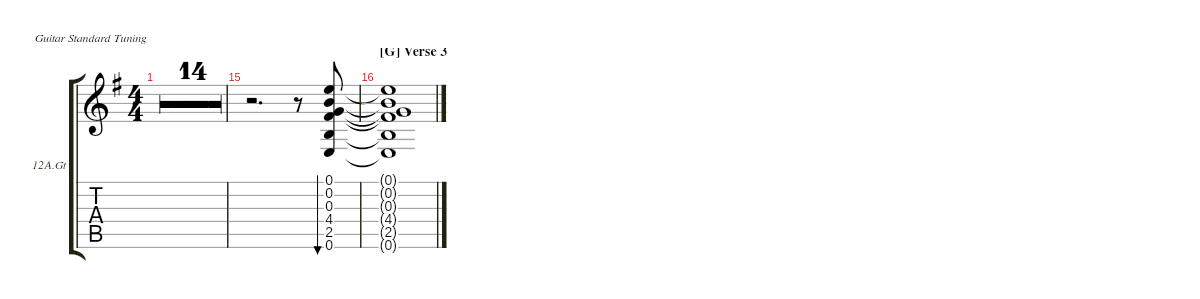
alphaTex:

\hideDynamics
\bracketExtendMode groupsimilarinstruments
\firstSystemTrackNameOrientation horizontal
\otherSystemsTrackNameOrientation horizontal
\track ("A.Guitar 2" "12A.Gt") {multiBarRest instrument acousticguitarsteel}
\staff {score tabs}
\tuning (E4 B3 G3 D3 A2 E2)
\ts (4 4)
\tempo 112
\clef g2
\ks eminor
r.1{dy f} |
r.1 |
r.1 |
r.1 |
r.1 |
r.1 |
r.1 |
r.1 |
r.1 |
r.1 |
r.1 |
r.1 |
r.1 |
r.1 |
r.2{d} r.8 (0.1 0.2 0.3 4.4 2.5 0.6).8{bu 240} |
\section ("G" "Verse 3")
(0.1{t} 0.2{t} 0.3{t} 4.4{t} 2.5{t} 0.6{t}).1
